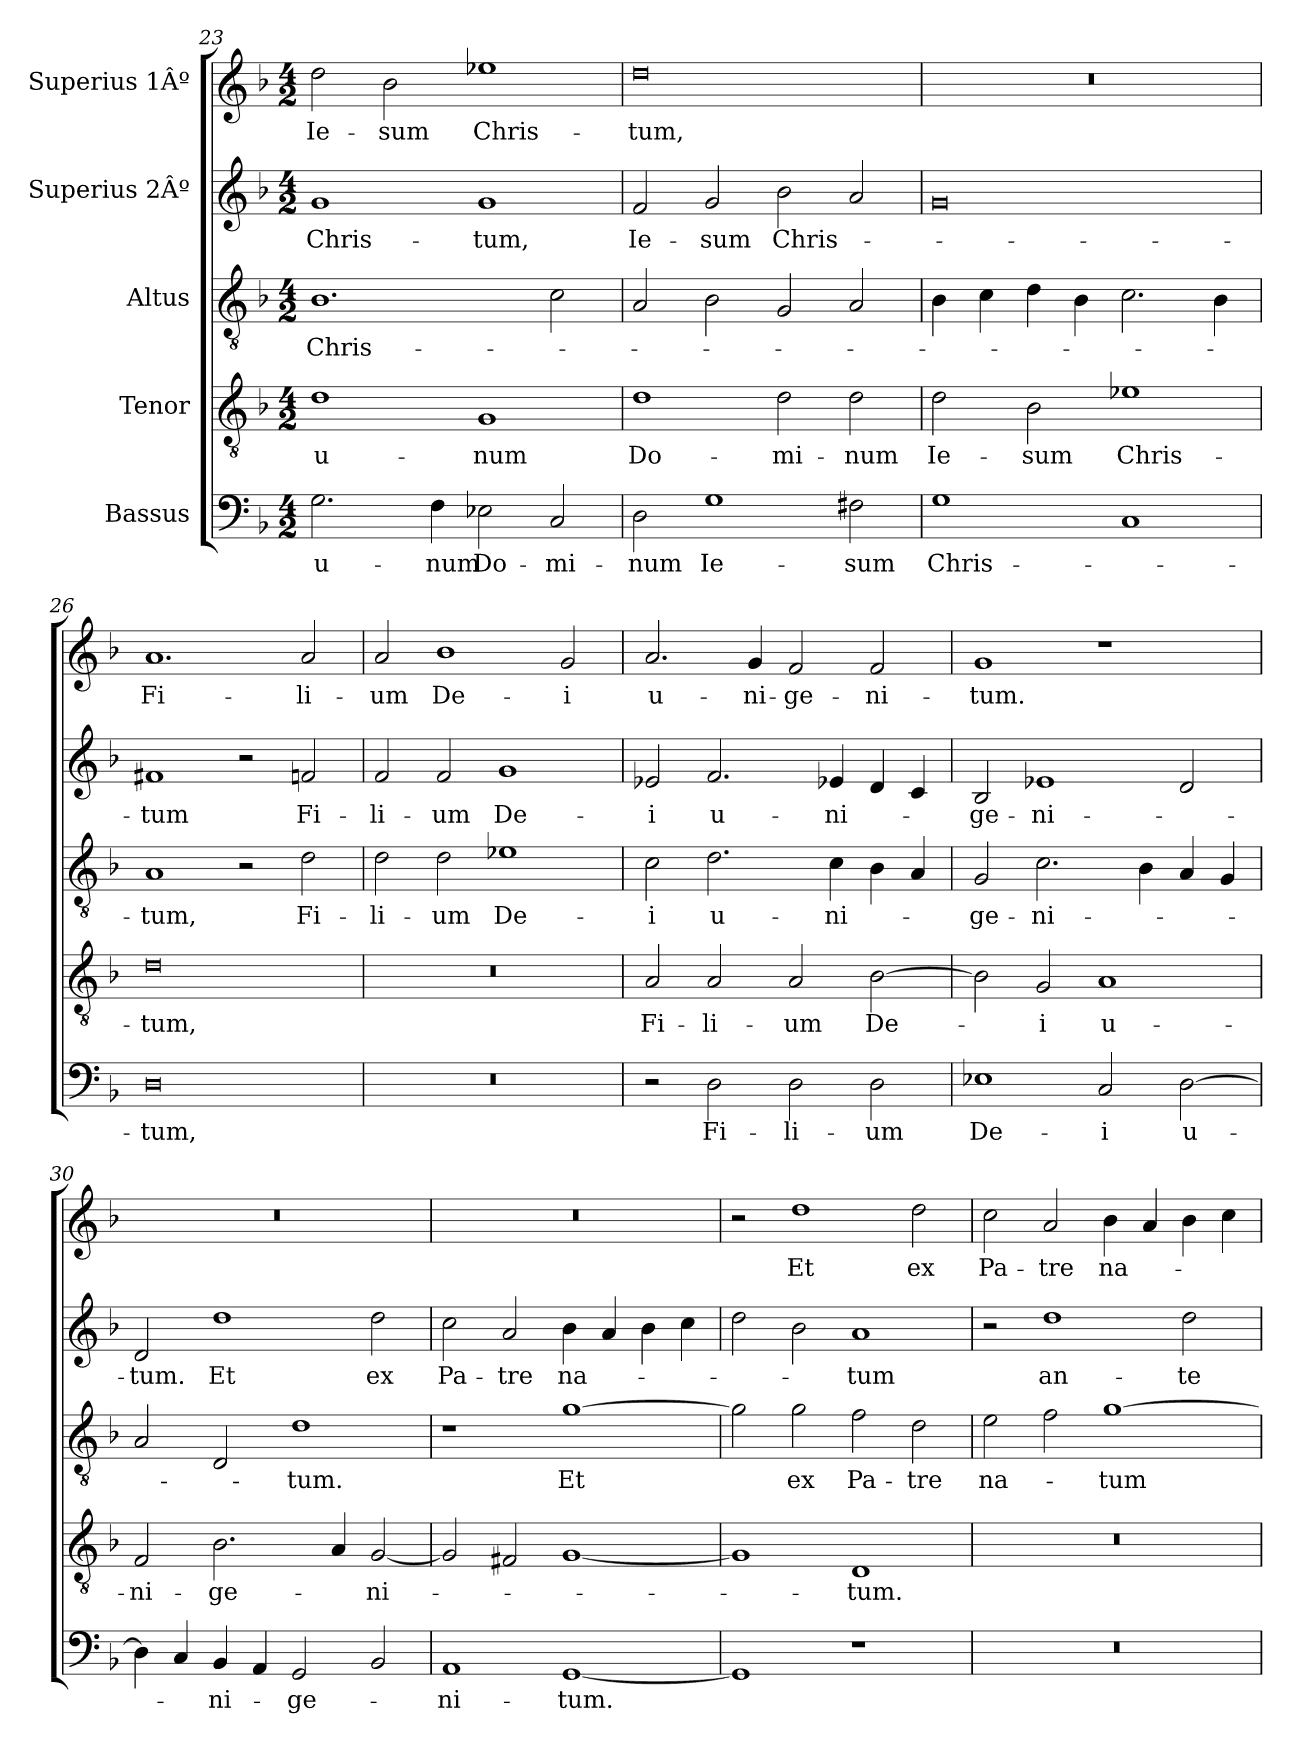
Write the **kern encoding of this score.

**kern	**text	**kern	**text	**kern	**text	**kern	**text	**kern	**text
*part5	*part5	*part4	*part4	*part3	*part3	*part2	*part2	*part1	*part1
*staff5	*staff5	*staff4	*staff4	*staff3	*staff3	*staff2	*staff2	*staff1	*staff1
*I"Bassus	*	*I"Tenor	*	*I"Altus	*	*I"Superius 2Âº	*	*I"Superius 1Âº	*
*clefF4	*	*clefGv2	*	*clefGv2	*	*clefG2	*	*clefG2	*
*k[b-]	*	*k[b-]	*	*k[b-]	*	*k[b-]	*	*k[b-]	*
*M4/2	*	*M4/2	*	*M4/2	*	*M4/2	*	*M4/2	*
=23	=23	=23	=23	=23	=23	=23	=23	=23	=23
2.G\	u-	1d\	u-	1.B-\	Chris-	1g/	Chris-	2dd\	Ie-
.	.	.	.	.	.	.	.	2b-\	-sum
4F\	-num	.	.	.	.	.	.	.	.
2E-X\	Do-	1G/	-num	.	.	1g/	-tum,	1ee-X\	Chris-
2C/	-mi-	.	.	2c\	.	.	.	.	.
=24	=24	=24	=24	=24	=24	=24	=24	=24	=24
2D\	-num	1d\	Do-	2A/	.	2f/	Ie-	0dd\	-tum,
1G\	Ie-	.	.	2B-\	.	2g/	-sum	.	.
.	.	2d\	-mi-	2G/	.	2b-\	Chris-	.	.
2F#X\	-sum	2d\	-num	2A/	.	2a/	.	.	.
=25	=25	=25	=25	=25	=25	=25	=25	=25	=25
1G\	Chris-	2d\	Ie-	4B-\	.	0g/	.	0r	.
.	.	.	.	4c\	.	.	.	.	.
.	.	2B-\	-sum	4d\	.	.	.	.	.
.	.	.	.	4B-\	.	.	.	.	.
1C/	.	1e-X\	Chris-	2.c\	.	.	.	.	.
.	.	.	.	4B-\	.	.	.	.	.
=26	=26	=26	=26	=26	=26	=26	=26	=26	=26
0D\	-tum,	0d\	-tum,	1A/	-tum,	1f#X/	-tum	1.a/	Fi-
.	.	.	.	2r	.	2r	.	.	.
.	.	.	.	2d\	Fi-	2f/	Fi-	2a/	-li-
=27	=27	=27	=27	=27	=27	=27	=27	=27	=27
0r	.	0r	.	2d\	-li-	2f/	-li-	2a/	-um
.	.	.	.	2d\	-um	2f/	-um	1b-\	De-
.	.	.	.	1e-X\	De-	1g/	De-	.	.
.	.	.	.	.	.	.	.	2g/	-i
=28	=28	=28	=28	=28	=28	=28	=28	=28	=28
2r	.	2A/	Fi-	2c\	-i	2e-X/	-i	2.a/	u-
2D\	Fi-	2A/	-li-	2.d\	u-	2.f/	u-	.	.
.	.	.	.	.	.	.	.	4g/	-ni-
2D\	-li-	2A/	-um	.	.	.	.	2f/	-ge-
.	.	.	.	4c\	-ni-	4e-X/	-ni-	.	.
2D\	-um	[2B-\	De-	4B-\	.	4d/	.	2f/	-ni-
.	.	.	.	4A/	.	4c/	.	.	.
=29	=29	=29	=29	=29	=29	=29	=29	=29	=29
1E-X\	De-	2B-\]	.	2G/	-ge-	2B-/	-ge-	1g/	-tum.
.	.	2G/	-i	2.c\	-ni-	1e-X/	-ni-	.	.
2C/	-i	1A/	u-	.	.	.	.	1r	.
.	.	.	.	4B-\	.	.	.	.	.
[2D\	u-	.	.	4A/	.	2d/	.	.	.
.	.	.	.	4G/	.	.	.	.	.
=30	=30	=30	=30	=30	=30	=30	=30	=30	=30
4D\]	.	2F/	-ni-	2A/	.	2d/	-tum.	0r	.
4C/	.	.	.	.	.	.	.	.	.
4BB-/	-ni-	2.B-\	-ge-	2D/	.	1dd\	Et	.	.
4AA/	.	.	.	.	.	.	.	.	.
2GG/	-ge-	.	.	1d\	-tum.	.	.	.	.
.	.	4A/	.	.	.	.	.	.	.
2BB-/	.	[2G/	-ni-	.	.	2dd\	ex	.	.
=31	=31	=31	=31	=31	=31	=31	=31	=31	=31
1AA/	-ni-	2G/]	.	1r	.	2cc\	Pa-	0r	.
.	.	2F#X/	.	.	.	2a/	-tre	.	.
[1GG/	-tum.	[1G/	.	[1g\	Et	4b-\	na-	.	.
.	.	.	.	.	.	4a/	.	.	.
.	.	.	.	.	.	4b-\	.	.	.
.	.	.	.	.	.	4cc\	.	.	.
=32	=32	=32	=32	=32	=32	=32	=32	=32	=32
1GG/]	.	1G/]	.	2g\]	.	2dd\	.	2r	.
.	.	.	.	2g\	ex	2b-\	.	1dd\	Et
1r	.	1D/	-tum.	2f\	Pa-	1a/	-tum	.	.
.	.	.	.	2d\	-tre	.	.	2dd\	ex
=33	=33	=33	=33	=33	=33	=33	=33	=33	=33
0r	.	0r	.	2e\	na-	2r	.	2cc\	Pa-
.	.	.	.	2f\	.	1dd\	an-	2a/	-tre
.	.	.	.	[1g\	-tum	.	.	4b-\	na-
.	.	.	.	.	.	.	.	4a/	.
.	.	.	.	.	.	2dd\	-te	4b-\	.
.	.	.	.	.	.	.	.	4cc\	.
=	=	=	=	=	=	=	=	=	=
*-	*-	*-	*-	*-	*-	*-	*-	*-	*-
